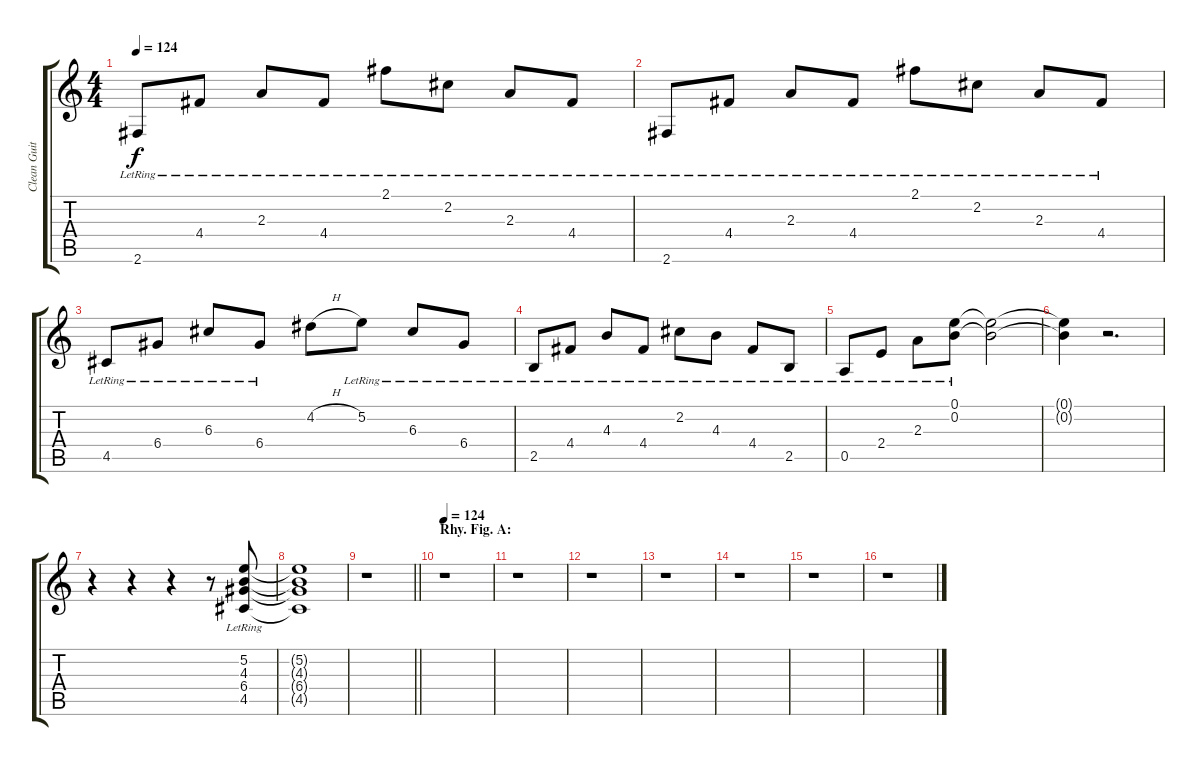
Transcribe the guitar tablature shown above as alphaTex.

\track ("Clean Guitar" "Clean Guit") {instrument electricguitarclean}
\staff {score tabs}
\tuning (E4 B3 G3 D3 A2 E2) {hide}
\ts (4 4)
\tempo 124
\clef g2
\ks c
2.6{lr}.8{dy f} 4.4{lr}.8 2.3{lr}.8 4.4{lr}.8 2.1{lr}.8 2.2{lr}.8 2.3{lr}.8 4.4{lr}.8 |
2.6{lr}.8 4.4{lr}.8 2.3{lr}.8 4.4{lr}.8 2.1{lr}.8 2.2{lr}.8 2.3{lr}.8 4.4{lr}.8 |
4.5{lr}.8 6.4{lr}.8 6.3{lr}.8 6.4{lr}.8 4.2{h}.8 5.2{lr}.8 6.3{lr}.8 6.4{lr}.8 |
2.5{lr}.8 4.4{lr}.8 4.3{lr}.8 4.4{lr}.8 2.2{lr}.8 4.3{lr}.8 4.4{lr}.8 2.5{lr}.8 |
0.5{lr}.8 2.4{lr}.8 2.3{lr}.8 (0.1{lr} 0.2{lr}).8 (0.1{t} 0.2{t}).2 |
(0.1{t} 0.2{t}).4 r.2{d} |
r.4 r.4 r.4 r.8 (5.2{lr} 4.3{lr} 6.4{lr} 4.5{lr}).8 |
(5.2{t} 4.3{t} 6.4{t} 4.5{t}).1 |
\barLineRight lightlight
r.1 |
\section ("" "Rhy. Fig. A:")
\tempo 124
r.1 |
r.1 |
r.1 |
r.1 |
r.1 |
r.1 |
r.1
